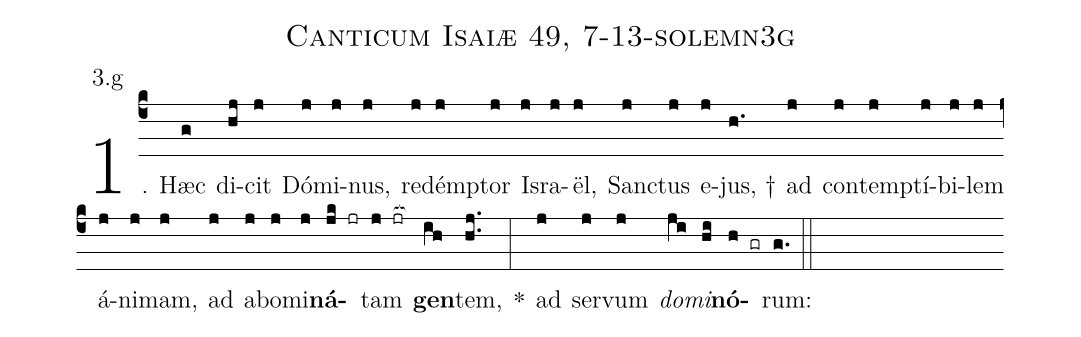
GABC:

name: Canticum Isaiæ 49, 7-13-solemn3g;
annotation: 3.g;
%%
(c4)1. Hæc(g) di(hj)cit(j) Dó(j)mi(j)nus,(j) red(j)émp(j)tor(j) Is(j)ra(j)ël,(j) Sanc(j)tus(j) e(j)jus, †(h.) ad(j) con(j)temp(j)tí(j)bi(j)lem(j) á(j)ni(j)mam,(j) ad(j) ab(j)o(j)mi(j)<b>ná</b>(jk jr)tam(j jr[ocb:1{]) <b>gen</b>(ih[ocb:0}])tem,(hj..) *(:) ad(j) ser(j)vum(j) <i>do</i>(ji)<i>mi</i>(hi)<b>nó</b>(h gr)rum:(g.) (::)
